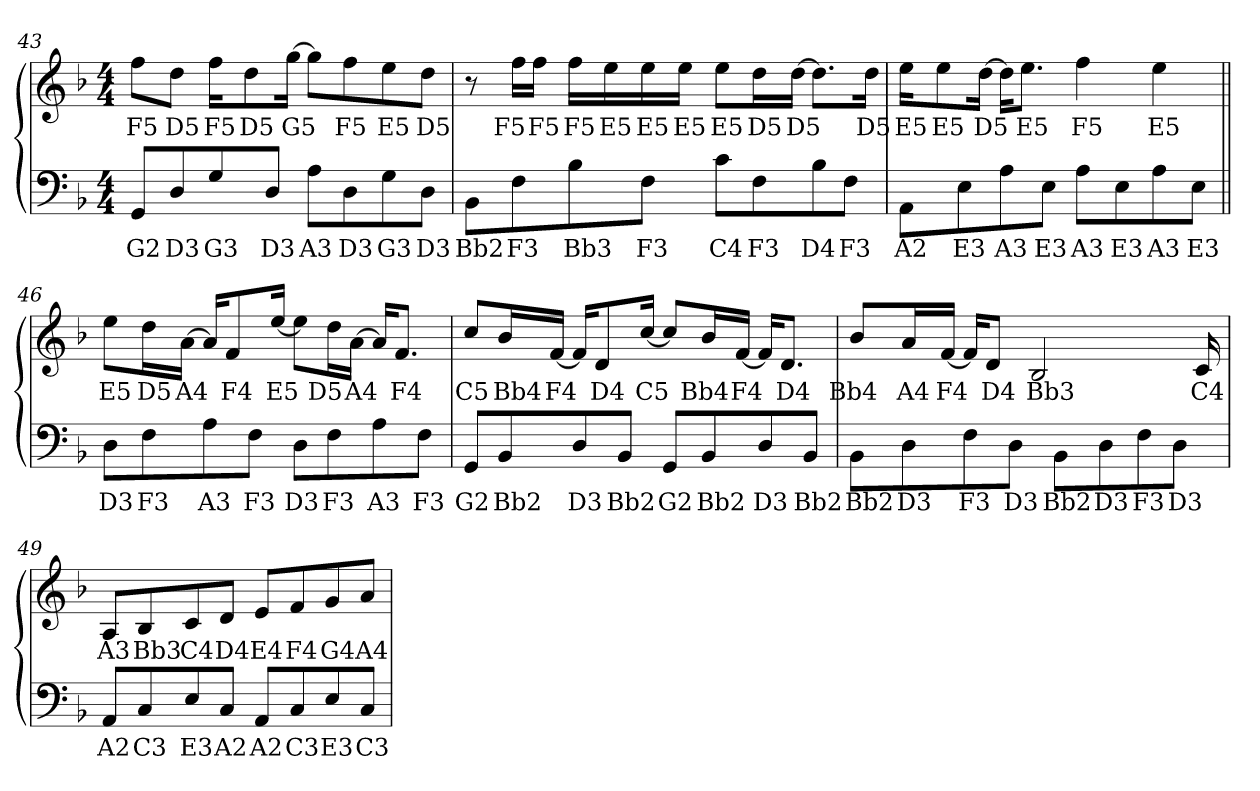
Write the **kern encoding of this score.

**kern	**text	**kern	**text
*part2	*part2	*part1	*part1
*staff2	*staff2	*staff1	*staff1
*clefF4	*	*clefG2	*
*k[b-]	*	*k[b-]	*
*F:	*	*F:	*
*M4/4	*	*M4/4	*
=43	=43	=43	=43
!	!LO:LY:b:color=#000000	!	!
!	!	!	!LO:LY:b:color=#000000
8GGi/L	G2	8ffi\L	F5
!	!LO:LY:b:color=#000000	!	!
!	!	!	!LO:LY:b:color=#000000
8Di/	D3	8ddi\J	D5
!	!LO:LY:b:color=#000000	!	!
!	!	!	!LO:LY:b:color=#000000
8Gi/	G3	16ffi\KL	F5
!	!	!	!LO:LY:b:color=#000000
.	.	8ddi\	D5
!	!LO:LY:b:color=#000000	!	!
8Di/J	D3	.	.
!	!	!	!LO:LY:b:color=#000000
.	.	[>16ggi\Jk	G5
!	!LO:LY:b:color=#000000	!	!
8Ai\L	A3	8ggi\L]	.
!	!LO:LY:b:color=#000000	!	!
!	!	!	!LO:LY:b:color=#000000
8Di\	D3	8ffi\	F5
!	!LO:LY:b:color=#000000	!	!
!	!	!	!LO:LY:b:color=#000000
8Gi\	G3	8eei\	E5
!	!LO:LY:b:color=#000000	!	!
!	!	!	!LO:LY:b:color=#000000
8Di\J	D3	8ddi\J	D5
!!LO:LB:g=z
=44	=44	=44	=44
!	!LO:LY:b:color=#000000	!	!
8BB-i\L	Bb2	8r	.
!	!LO:LY:b:color=#000000	!	!
!	!	!	!LO:LY:b:color=#000000
8Fi\	F3	16ffi\LL	F5
!	!	!	!LO:LY:b:color=#000000
.	.	16ffi\JJ	F5
!	!LO:LY:b:color=#000000	!	!
!	!	!	!LO:LY:b:color=#000000
8B-i\	Bb3	16ffi\LL	F5
!	!	!	!LO:LY:b:color=#000000
.	.	16eei\	E5
!	!LO:LY:b:color=#000000	!	!
!	!	!	!LO:LY:b:color=#000000
8Fi\J	F3	16eei\	E5
!	!	!	!LO:LY:b:color=#000000
.	.	16eei\JJ	E5
!	!LO:LY:b:color=#000000	!	!
!	!	!	!LO:LY:b:color=#000000
8ci\L	C4	8eei\L	E5
!	!LO:LY:b:color=#000000	!	!
!	!	!	!LO:LY:b:color=#000000
8Fi\	F3	16ddi\L	D5
!	!	!	!LO:LY:b:color=#000000
.	.	[>16ddi\JJ	D5
!	!LO:LY:b:color=#000000	!	!
8B-i\	D4	8.ddi\L]	.
!	!LO:LY:b:color=#000000	!	!
8Fi\J	F3	.	.
!	!	!	!LO:LY:b:color=#000000
.	.	16ddi\Jk	D5
=45	=45	=45	=45
!	!LO:LY:b:color=#000000	!	!
!	!	!	!LO:LY:b:color=#000000
8AAi\L	A2	16eei\KL	E5
!	!	!	!LO:LY:b:color=#000000
.	.	8eei\	E5
!	!LO:LY:b:color=#000000	!	!
8Ei\	E3	.	.
!	!	!	!LO:LY:b:color=#000000
.	.	[>16ddi\Jk	D5
!	!LO:LY:b:color=#000000	!	!
8Ai\	A3	16ddi\KL]	.
!	!	!	!LO:LY:b:color=#000000
.	.	8.eei\J	E5
!	!LO:LY:b:color=#000000	!	!
8Ei\J	E3	.	.
!	!LO:LY:b:color=#000000	!	!
!	!	!	!LO:LY:b:color=#000000
8Ai\L	A3	4ffi\	F5
!	!LO:LY:b:color=#000000	!	!
8Ei\	E3	.	.
!	!LO:LY:b:color=#000000	!	!
!	!	!	!LO:LY:b:color=#000000
8Ai\	A3	4eei\	E5
!	!LO:LY:b:color=#000000	!	!
8Ei\J	E3	.	.
!!LO:PB:g=z
=46||	=46||	=46||	=46||
!	!LO:LY:b:color=#000000	!	!
!	!	!	!LO:LY:b:color=#000000
8Di\L	D3	8eei\L	E5
!	!LO:LY:b:color=#000000	!	!
!	!	!	!LO:LY:b:color=#000000
8Fi\	F3	16ddi\L	D5
!	!	!	!LO:LY:b:color=#000000
.	.	[>16ai\JJ	A4
!	!LO:LY:b:color=#000000	!	!
8Ai\	A3	16ai/KL]	.
!	!	!	!LO:LY:b:color=#000000
.	.	8fi/	F4
!	!LO:LY:b:color=#000000	!	!
8Fi\J	F3	.	.
!	!	!	!LO:LY:b:color=#000000
.	.	[<16eei/Jk	E5
!	!LO:LY:b:color=#000000	!	!
8Di\L	D3	8eei\L]	.
!	!LO:LY:b:color=#000000	!	!
!	!	!	!LO:LY:b:color=#000000
8Fi\	F3	16ddi\L	D5
!	!	!	!LO:LY:b:color=#000000
.	.	[>16ai\JJ	A4
!	!LO:LY:b:color=#000000	!	!
8Ai\	A3	16ai/KL]	.
!	!	!	!LO:LY:b:color=#000000
.	.	8.fi/J	F4
!	!LO:LY:b:color=#000000	!	!
8Fi\J	F3	.	.
=47	=47	=47	=47
!	!LO:LY:b:color=#000000	!	!
!	!	!	!LO:LY:b:color=#000000
8GGi/L	G2	8cci/L	C5
!	!LO:LY:b:color=#000000	!	!
!	!	!	!LO:LY:b:color=#000000
8BB-i/	Bb2	16b-i/L	Bb4
!	!	!	!LO:LY:b:color=#000000
.	.	[<16fi/JJ	F4
!	!LO:LY:b:color=#000000	!	!
8Di/	D3	16fi/KL]	.
!	!	!	!LO:LY:b:color=#000000
.	.	8di/	D4
!	!LO:LY:b:color=#000000	!	!
8BB-i/J	Bb2	.	.
!	!	!	!LO:LY:b:color=#000000
.	.	[<16cci/Jk	C5
!	!LO:LY:b:color=#000000	!	!
8GGi/L	G2	8cci/L]	.
!	!LO:LY:b:color=#000000	!	!
!	!	!	!LO:LY:b:color=#000000
8BB-i/	Bb2	16b-i/L	Bb4
!	!	!	!LO:LY:b:color=#000000
.	.	[<16fi/JJ	F4
!	!LO:LY:b:color=#000000	!	!
8Di/	D3	16fi/KL]	.
!	!	!	!LO:LY:b:color=#000000
.	.	8.di/J	D4
!	!LO:LY:b:color=#000000	!	!
8BB-i/J	Bb2	.	.
!!LO:LB:g=z
=48	=48	=48	=48
!	!LO:LY:b:color=#000000	!	!
!	!	!	!LO:LY:b:color=#000000
8BB-i\L	Bb2	8b-i/L	Bb4
!	!LO:LY:b:color=#000000	!	!
!	!	!	!LO:LY:b:color=#000000
8Di\	D3	16ai/L	A4
!	!	!	!LO:LY:b:color=#000000
.	.	[<16fi/JJ	F4
!	!LO:LY:b:color=#000000	!	!
8Fi\	F3	16fi/KL]	.
!	!	!	!LO:LY:b:color=#000000
.	.	8di/J	D4
!	!LO:LY:b:color=#000000	!	!
8Di\J	D3	.	.
!	!	!	!LO:LY:b:color=#000000
.	.	2B-i/	Bb3
!	!LO:LY:b:color=#000000	!	!
8BB-i\L	Bb2	.	.
!	!LO:LY:b:color=#000000	!	!
8Di\	D3	.	.
!	!LO:LY:b:color=#000000	!	!
8Fi\	F3	.	.
!	!LO:LY:b:color=#000000	!	!
8Di\J	D3	.	.
!	!	!	!LO:LY:b:color=#000000
.	.	16ci/	C4
=49	=49	=49	=49
!	!LO:LY:b:color=#000000	!	!
!	!	!	!LO:LY:b:color=#000000
8AAi/L	A2	8Ai/L	A3
!	!LO:LY:b:color=#000000	!	!
!	!	!	!LO:LY:b:color=#000000
8Ci/	C3	8B-i/	Bb3
!	!LO:LY:b:color=#000000	!	!
!	!	!	!LO:LY:b:color=#000000
8Ei/	E3	8ci/	C4
!	!LO:LY:b:color=#000000	!	!
!	!	!	!LO:LY:b:color=#000000
8Ci/J	A2	8di/J	D4
!	!LO:LY:b:color=#000000	!	!
!	!	!	!LO:LY:b:color=#000000
8AAi/L	A2	8ei/L	E4
!	!LO:LY:b:color=#000000	!	!
!	!	!	!LO:LY:b:color=#000000
8Ci/	C3	8fi/	F4
!	!LO:LY:b:color=#000000	!	!
!	!	!	!LO:LY:b:color=#000000
8Ei/	E3	8gi/	G4
!	!LO:LY:b:color=#000000	!	!
!	!	!	!LO:LY:b:color=#000000
8Ci/J	C3	8ai/J	A4
=	=	=	=
*-	*-	*-	*-
